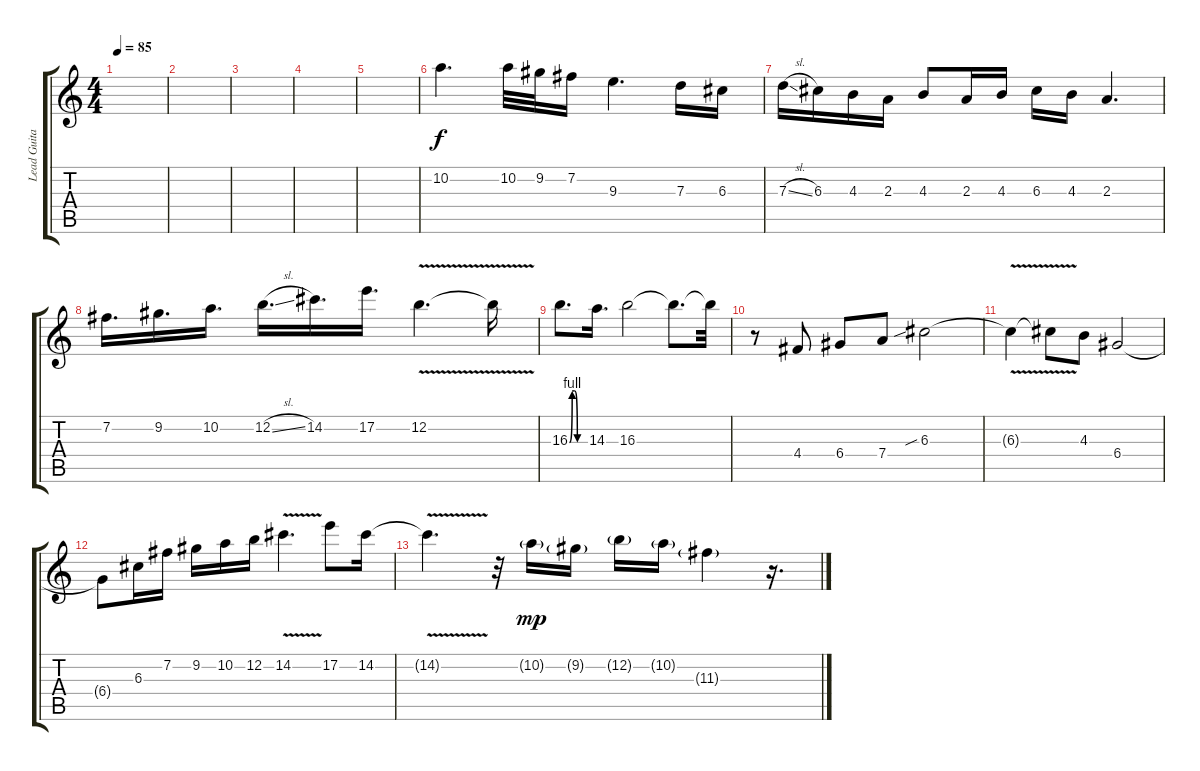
\track ("Lead Guitar" "Lead Guita") {instrument overdrivenguitar}
\staff {score tabs}
\tuning (E4 B3 G3 D3 A2 E2) {hide}
\ts (4 4)
\tempo 85
\clef g2
\ks c
|
|
|
|
|
10.2.4{d} 10.2.32 9.2.32 7.2.16 9.3.4{d} 7.3.16 6.3.16 |
7.3{sl}.16 6.3.16 4.3.16 2.3.16 4.3.8 2.3.16 4.3.16 6.3.16 4.3.16 2.3.4{d} |
7.2.16{d} 9.2.16{d} 10.2.16{d} 12.2{sl}.16{d} 14.2.16{d} 17.2.16{d} 12.2{v}.4{d} 12.2{t}.16 |
16.3{be (custom 0 0 10 4 20 4 30 0 60 0)}.8{d} 14.3.16{d} 16.3.2 16.3{t}.8{d} 16.3{t}.32 |
r.8 4.4.8 6.4.8 7.4.8 6.3{sib}.2 |
6.3{v t}.4 6.3{t}.8 4.3.8 6.4.2 |
6.4{t}.8 6.3.16 7.2.16 9.2.16 10.2.16 12.2.16 14.2{v}.4{d} 17.2.8 14.2.16 |
14.2{v t}.4{d} r.32 10.2{g}.16{dy mp} 9.2{g}.16 12.2{g}.16 10.2{g}.16 11.3{g}.4 r.16{d}
